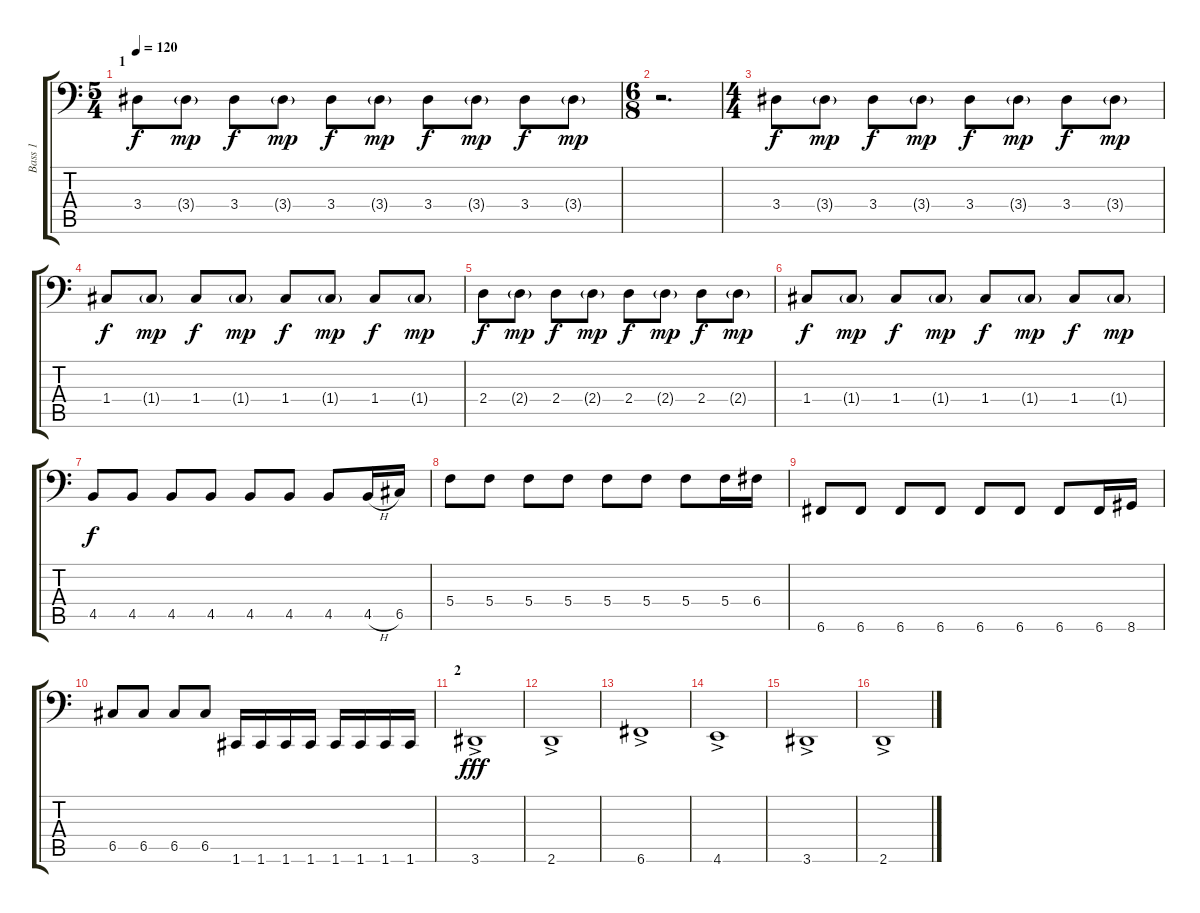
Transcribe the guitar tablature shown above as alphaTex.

\track ("Bass 1" "Bass 1") {instrument electricbassfinger}
\staff {score tabs}
\tuning (D3 A2 F2 C2 G1 C1) {hide}
\ts (5 4)
\section ("" "1")
\tempo 120
\clef f4
\ks c
3.4.8{dy f volume 5 instrument electricbassfinger} 3.4{g}.8{dy mp} 3.4.8{dy f} 3.4{g}.8{dy mp} 3.4.8{dy f} 3.4{g}.8{dy mp} 3.4.8{dy f} 3.4{g}.8{dy mp} 3.4.8{dy f volume 13} 3.4{g}.8{dy mp} |
\ts (6 8)
r.2{d} |
\ts (4 4)
3.4.8{dy f volume 5} 3.4{g}.8{dy mp} 3.4.8{dy f} 3.4{g}.8{dy mp} 3.4.8{dy f} 3.4{g}.8{dy mp} 3.4.8{dy f volume 13} 3.4{g}.8{dy mp} |
1.4.8{dy f volume 5} 1.4{g}.8{dy mp} 1.4.8{dy f} 1.4{g}.8{dy mp} 1.4.8{dy f} 1.4{g}.8{dy mp} 1.4.8{dy f volume 13} 1.4{g}.8{dy mp} |
2.4.8{dy f volume 5} 2.4{g}.8{dy mp} 2.4.8{dy f} 2.4{g}.8{dy mp} 2.4.8{dy f} 2.4{g}.8{dy mp} 2.4.8{dy f volume 13} 2.4{g}.8{dy mp} |
1.4.8{dy f volume 5} 1.4{g}.8{dy mp} 1.4.8{dy f} 1.4{g}.8{dy mp} 1.4.8{dy f} 1.4{g}.8{dy mp} 1.4.8{dy f volume 13} 1.4{g}.8{dy mp} |
4.5.8{dy f} 4.5.8 4.5.8 4.5.8 4.5.8 4.5.8 4.5.8 4.5{h}.16 6.5.16 |
5.4.8 5.4.8 5.4.8 5.4.8 5.4.8 5.4.8 5.4.8 5.4.16 6.4.16 |
6.6.8 6.6.8 6.6.8 6.6.8 6.6.8 6.6.8 6.6.8 6.6.16 8.6.16 |
6.5.8 6.5.8 6.5.8 6.5.8 1.6.16 1.6.16 1.6.16 1.6.16 1.6.16 1.6.16 1.6.16 1.6.16 |
\section ("" "2")
3.6{ac}.1{dy fff} |
2.6{ac}.1 |
6.6{ac}.1 |
4.6{ac}.1 |
3.6{ac}.1 |
2.6{ac}.1
